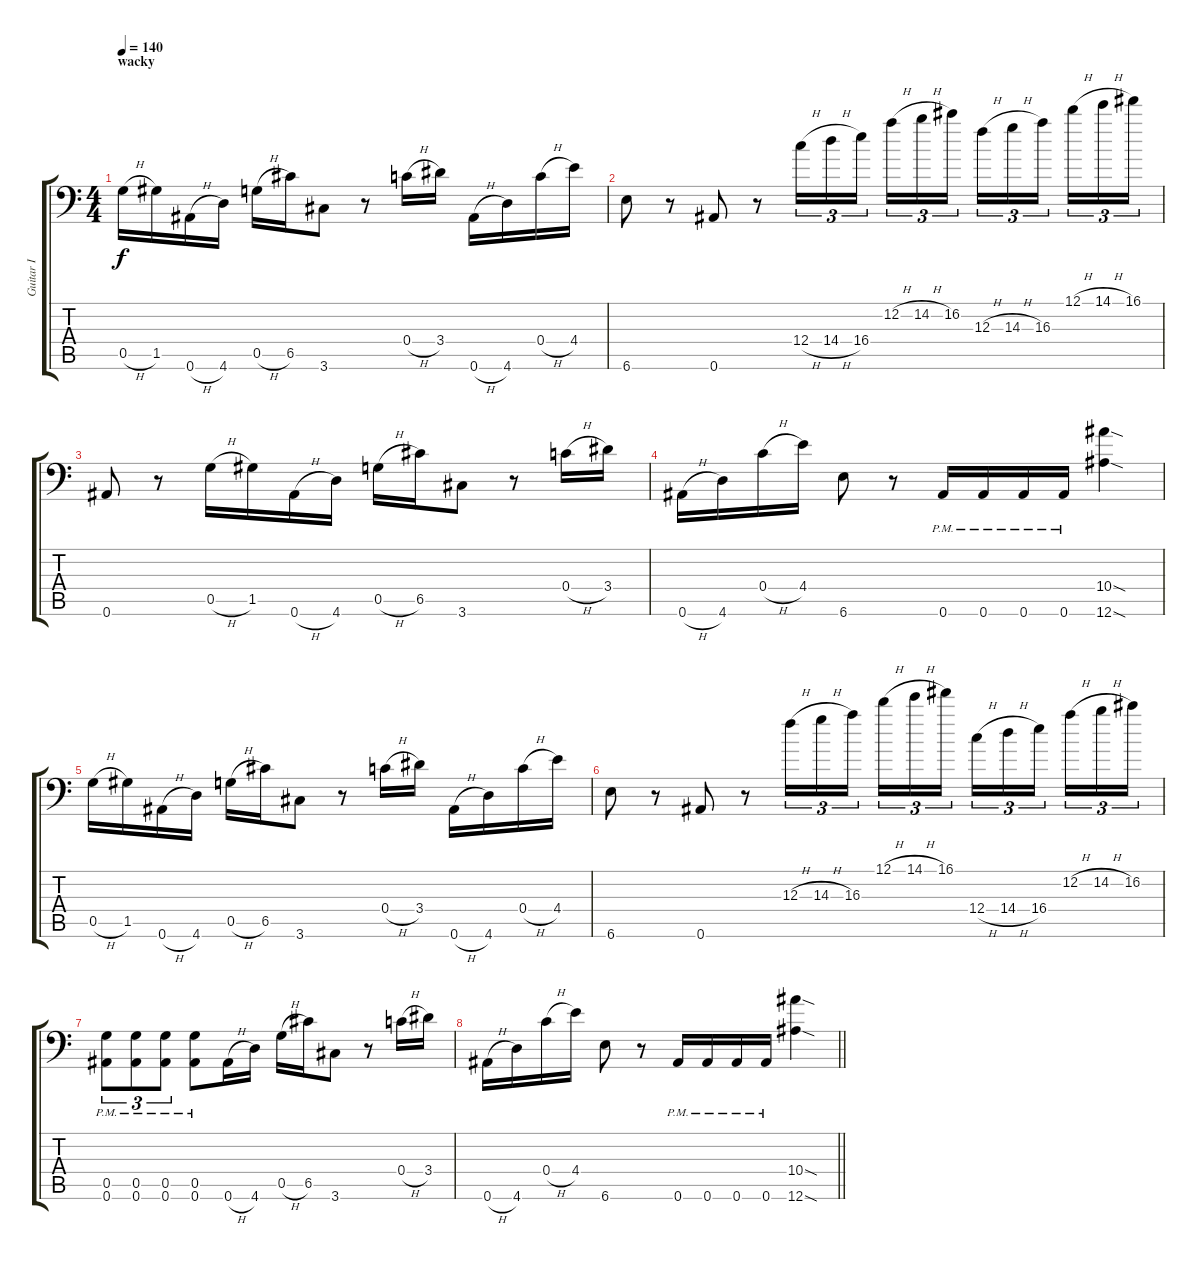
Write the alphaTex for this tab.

\track ("Guitar I" "Guitar I") {instrument distortionguitar}
\staff {score tabs}
\tuning (D4 A3 F3 C3 G2 Bb1) {hide}
\ts (4 4)
\section ("" "wacky")
\tempo 140
\clef f4
\ks c
0.5{h}.16{dy f} 1.5.16 0.6{h}.16 4.6.16 0.5{h}.16 6.5.16 3.6.8 r.8 0.4{h}.16 3.4.16 0.6{h}.16 4.6.16 0.4{h}.16 4.4.16 |
6.6.8 r.8 0.6.8 r.8 12.4{h}.16{tu (3 2)} 14.4{h}.16{tu (3 2)} 16.4.16{tu (3 2) beam splitsecondary} 12.2{h}.16{tu (3 2)} 14.2{h}.16{tu (3 2)} 16.2.16{tu (3 2)} 12.3{h}.16{tu (3 2)} 14.3{h}.16{tu (3 2)} 16.3.16{tu (3 2) beam splitsecondary} 12.1{h}.16{tu (3 2)} 14.1{h}.16{tu (3 2)} 16.1.16{tu (3 2)} |
0.6.8 r.8 0.5{h}.16 1.5.16 0.6{h}.16 4.6.16 0.5{h}.16 6.5.16 3.6.8 r.8 0.4{h}.16 3.4.16 |
0.6{h}.16 4.6.16 0.4{h}.16 4.4.16 6.6.8 r.8 0.6{pm}.16 0.6{pm}.16 0.6{pm}.16 0.6{pm}.16 (10.4{sod} 12.6{sod}).4 |
0.5{h}.16 1.5.16 0.6{h}.16 4.6.16 0.5{h}.16 6.5.16 3.6.8 r.8 0.4{h}.16 3.4.16 0.6{h}.16 4.6.16 0.4{h}.16 4.4.16 |
6.6.8 r.8 0.6.8 r.8 12.3{h}.16{tu (3 2)} 14.3{h}.16{tu (3 2)} 16.3.16{tu (3 2) beam splitsecondary} 12.1{h}.16{tu (3 2)} 14.1{h}.16{tu (3 2)} 16.1.16{tu (3 2)} 12.4{h}.16{tu (3 2)} 14.4{h}.16{tu (3 2)} 16.4.16{tu (3 2) beam splitsecondary} 12.2{h}.16{tu (3 2)} 14.2{h}.16{tu (3 2)} 16.2.16{tu (3 2)} |
(0.5{pm} 0.6{pm}).8{tu (3 2)} (0.5{pm} 0.6{pm}).8{tu (3 2)} (0.5{pm} 0.6{pm}).8{tu (3 2)} (0.5{pm} 0.6{pm}).8 0.6{h}.16 4.6.16 0.5{h}.16 6.5.16 3.6.8 r.8 0.4{h}.16 3.4.16 |
\barLineRight lightlight
0.6{h}.16 4.6.16 0.4{h}.16 4.4.16 6.6.8 r.8 0.6{pm}.16 0.6{pm}.16 0.6{pm}.16 0.6{pm}.16 (10.4{sod} 12.6{sod}).4
